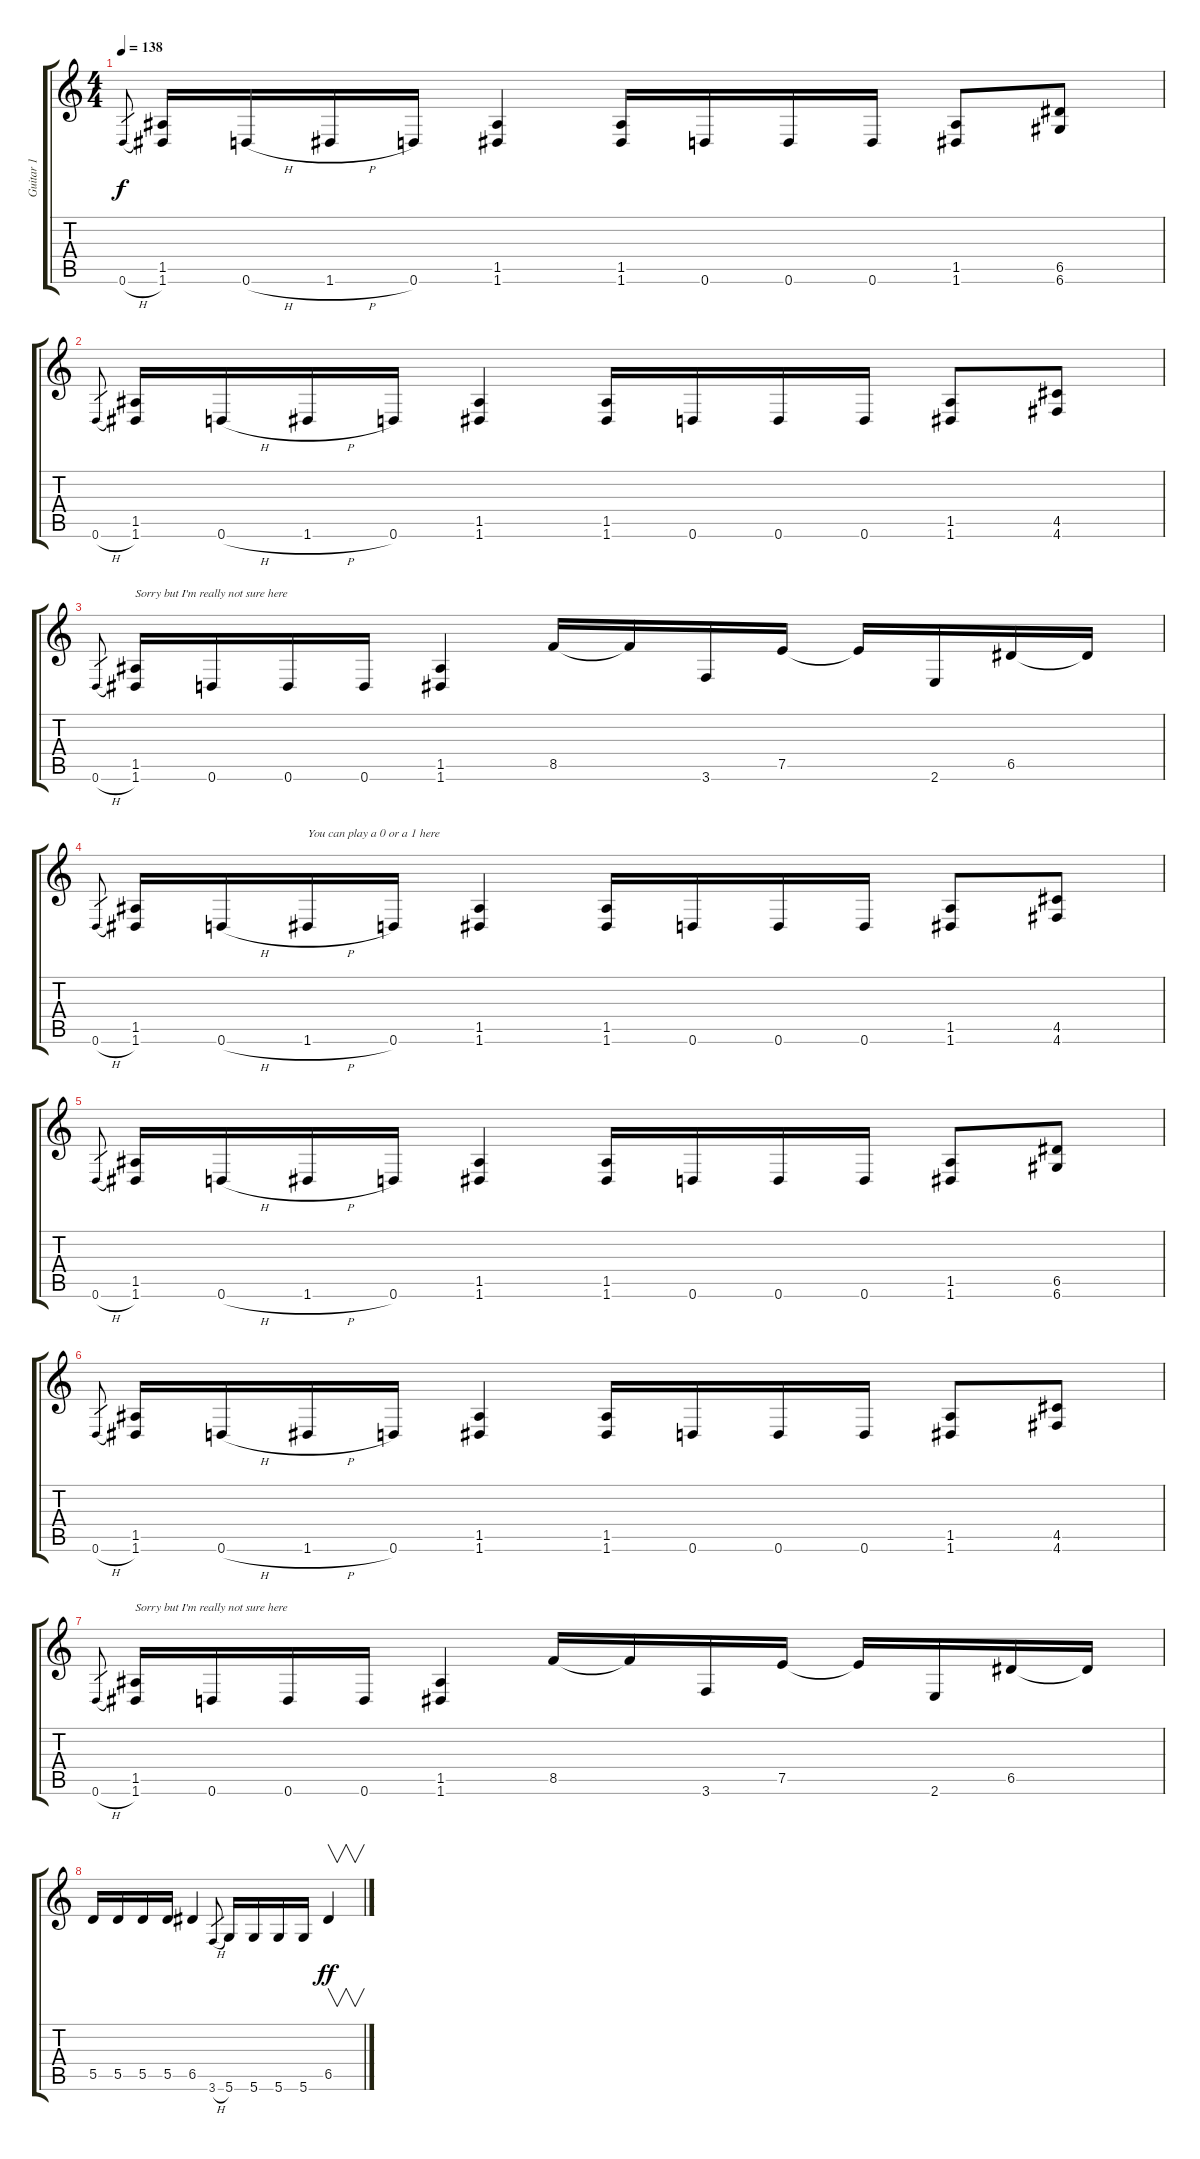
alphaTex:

\track ("Guitar 1" "Guitar 1") {instrument distortionguitar}
\staff {score tabs}
\tuning (E4 B3 G3 D3 A2 D2) {hide}
\ts (4 4)
\tempo 138
\clef g2
\ks c
0.6{h}.8{gr dy f} (1.5 1.6).16 0.6{h}.16 1.6{h}.16 0.6.16 (1.5 1.6).4 (1.5 1.6).16 0.6.16 0.6.16 0.6.16 (1.5 1.6).8 (6.5 6.6).8 |
0.6{h}.8{gr} (1.5 1.6).16 0.6{h}.16 1.6{h}.16 0.6.16 (1.5 1.6).4 (1.5 1.6).16 0.6.16 0.6.16 0.6.16 (1.5 1.6).8 (4.5 4.6).8 |
0.6{h}.8{gr} (1.5 1.6).16{txt "Sorry but I'm really not sure here"} 0.6.16 0.6.16 0.6.16 (1.5 1.6).4 8.5.16 8.5{t}.16 3.6.16 7.5.16 7.5{t}.16 2.6.16 6.5.16 6.5{t}.16 |
0.6{h}.8{gr} (1.5 1.6).16 0.6{h}.16 1.6{h}.16{txt "You can play a 0 or a 1 here"} 0.6.16 (1.5 1.6).4 (1.5 1.6).16 0.6.16 0.6.16 0.6.16 (1.5 1.6).8 (4.5 4.6).8 |
0.6{h}.8{gr} (1.5 1.6).16 0.6{h}.16 1.6{h}.16 0.6.16 (1.5 1.6).4 (1.5 1.6).16 0.6.16 0.6.16 0.6.16 (1.5 1.6).8 (6.5 6.6).8 |
0.6{h}.8{gr} (1.5 1.6).16 0.6{h}.16 1.6{h}.16 0.6.16 (1.5 1.6).4 (1.5 1.6).16 0.6.16 0.6.16 0.6.16 (1.5 1.6).8 (4.5 4.6).8 |
0.6{h}.8{gr} (1.5 1.6).16{txt "Sorry but I'm really not sure here"} 0.6.16 0.6.16 0.6.16 (1.5 1.6).4 8.5.16 8.5{t}.16 3.6.16 7.5.16 7.5{t}.16 2.6.16 6.5.16 6.5{t}.16 |
5.5.16 5.5.16 5.5.16 5.5.16 6.5.4 3.6{h}.8{gr} 5.6.16 5.6.16 5.6.16 5.6.16 6.5.4{v dy ff}
